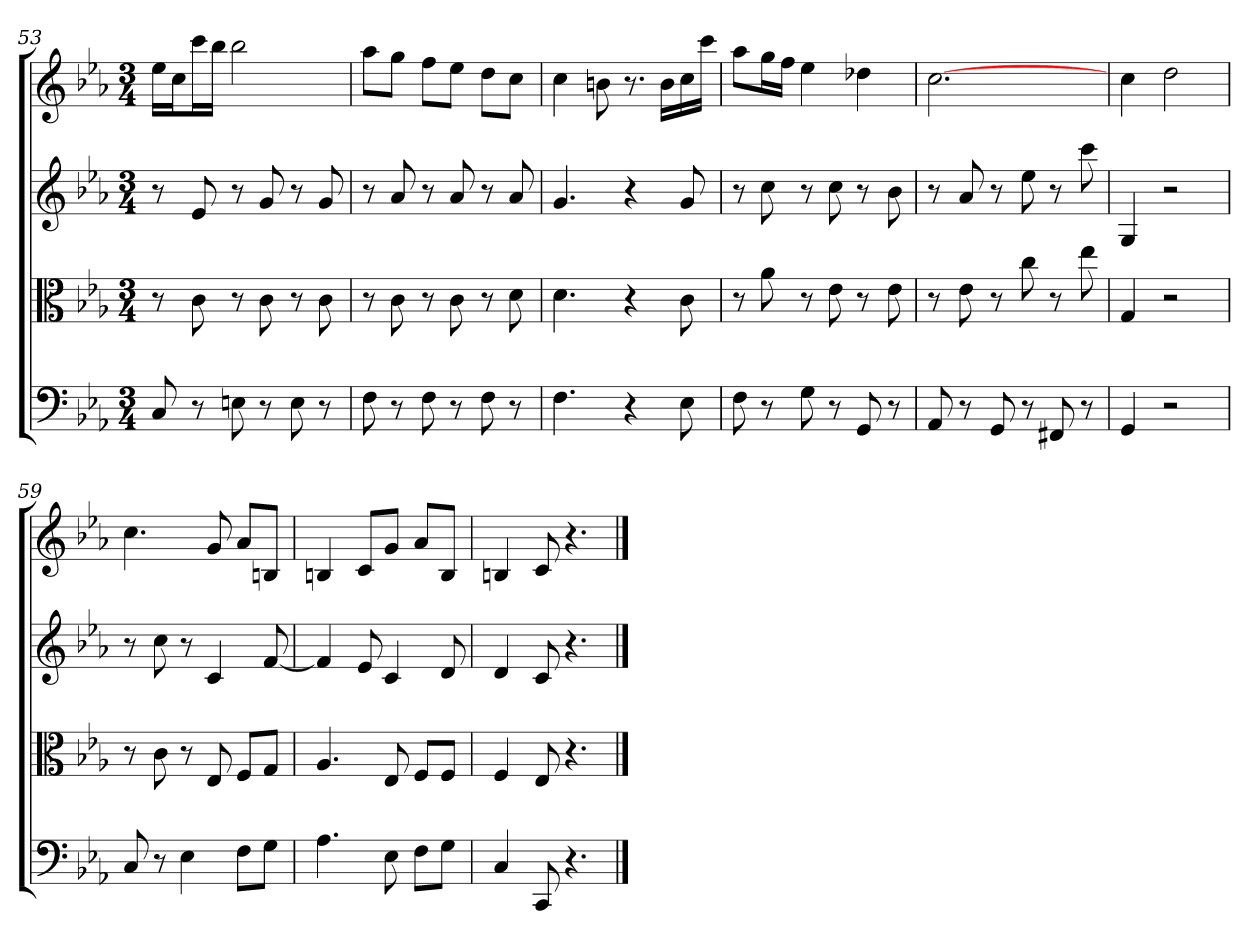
**kern	**kern	**kern	**kern
*part4	*part3	*part2	*part1
*staff4	*staff3	*staff2	*staff1
*clefF4	*clefC3	*	*
*k[b-e-a-]	*k[b-e-a-]	*k[b-e-a-]	*k[b-e-a-]
*c:	*c:	*c:	*c:
*M3/4	*M3/4	*M3/4	*M3/4
=53	=53	=53	=53
8C	8r	8r	16ee-LL
.	.	.	16ccJ
8r	8c	8e-	16cccL
.	.	.	16bb-JJ
8En	8r	8r	2bb-
8r	8c	8g	.
8E	8r	8r	.
8r	8c	8g	.
=54	=54	=54	=54
8F	8r	8r	8aa-L
8r	8c	8a-	8ggJ
8F	8r	8r	8ffL
8r	8c	8a-	8ee-J
8F	8r	8r	8ddL
8r	8d	8a-	8ccJ
=55	=55	=55	=55
4.F	4.d	4.g	4cc
.	.	.	8bn
4r	4r	4r	8.r
.	.	.	16bLL
8E-	8c	8g	16cc
.	.	.	16cccJJ
=56	=56	=56	=56
8F	8r	8r	8aa-L
8r	8a-	8cc	16ggL
.	.	.	16ffJJ
8G	8r	8r	4ee-
8r	8e-	8cc	.
8GG	8r	8r	4dd-X
8r	8e-	8b-	.
=57	=57	=57	=57
8AA-	8r	8r	[2.cc
8r	8e-	8a-	.
8GG	8r	8r	.
8r	8cc	8ee-	.
8FF#X	8r	8r	.
8r	8ee-	8ccc	.
=58	=58	=58	=58
4GG	4G	4G	4cc
2r	2r	2r	2dd
=59	=59	=59	=59
8C	8r	8r	4.cc
8r	8c	8cc	.
4E-	8r	8r	.
.	8E-	4c	8g
8F\L	8F/L	.	8a-L
8G\J	8G/J	[8f	8BnJ
=60	=60	=60	=60
4.A-	4.A-	4f]	4Bn
.	.	8e-	8cL
8E-	8E-	4c	8gJ
8F\L	8F/L	.	8a-L
8G\J	8F/J	8d	8BJ
=61	=61	=61	=61
4C	4F	4d	4Bn
8CC	8E-	8c	8c
4.r	4.r	4.r	4.r
==	==	==	==
*-	*-	*-	*-
